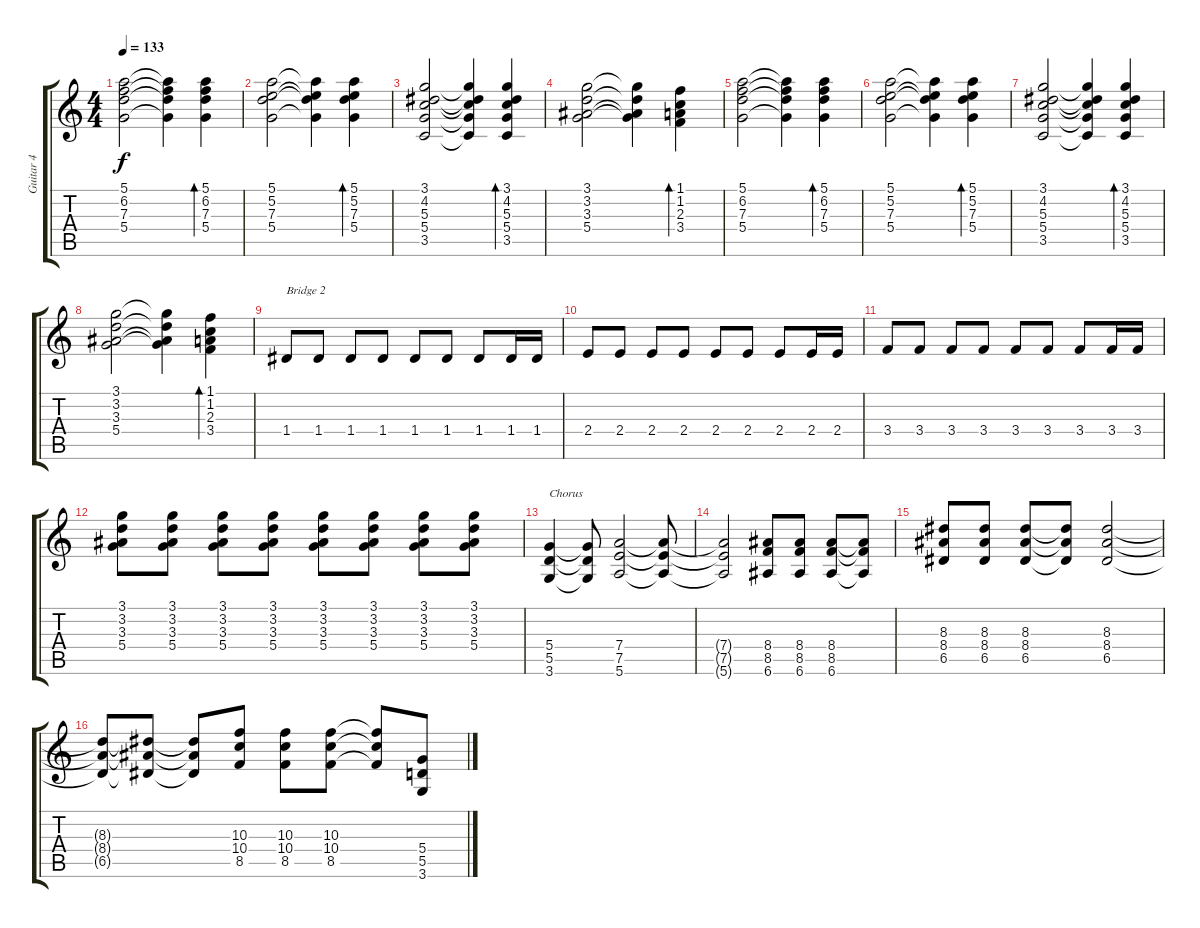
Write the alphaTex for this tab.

\track ("Guitar 4  ( Rhythm Dist. )" "Guitar 4  ") {instrument distortionguitar}
\staff {score tabs}
\tuning (E4 B3 G3 D3 A2 E2) {hide}
\ts (4 4)
\tempo 133
\clef g2
\ks c
(5.1 6.2 7.3 5.4).2{dy f} (5.1{t} 6.2{t} 7.3{t} 5.4{t}).4 (5.1 6.2 7.3 5.4).4{bd 480} |
(5.1 5.2 7.3 5.4).2 (5.1{t} 5.2{t} 7.3{t} 5.4{t}).4 (5.1 5.2 7.3 5.4).4{bd 480} |
(3.1 4.2 5.3 5.4 3.5).2 (3.1{t} 4.2{t} 5.3{t} 5.4{t} 3.5{t}).4 (3.1 4.2 5.3 5.4 3.5).4{bd 480} |
(3.1 3.2 3.3 5.4).2 (3.1{t} 3.2{t} 3.3{t} 5.4{t}).4 (1.1 1.2 2.3 3.4).4{bd 480} |
(5.1 6.2 7.3 5.4).2 (5.1{t} 6.2{t} 7.3{t} 5.4{t}).4 (5.1 6.2 7.3 5.4).4{bd 480} |
(5.1 5.2 7.3 5.4).2 (5.1{t} 5.2{t} 7.3{t} 5.4{t}).4 (5.1 5.2 7.3 5.4).4{bd 480} |
(3.1 4.2 5.3 5.4 3.5).2 (3.1{t} 4.2{t} 5.3{t} 5.4{t} 3.5{t}).4 (3.1 4.2 5.3 5.4 3.5).4{bd 480} |
(3.1 3.2 3.3 5.4).2 (3.1{t} 3.2{t} 3.3{t} 5.4{t}).4 (1.1 1.2 2.3 3.4).4{bd 480} |
1.4.8{txt "Bridge 2"} 1.4.8 1.4.8 1.4.8 1.4.8 1.4.8 1.4.8 1.4.16 1.4.16 |
2.4.8 2.4.8 2.4.8 2.4.8 2.4.8 2.4.8 2.4.8 2.4.16 2.4.16 |
3.4.8 3.4.8 3.4.8 3.4.8 3.4.8 3.4.8 3.4.8 3.4.16 3.4.16 |
(3.1 3.2 3.3 5.4).8 (3.1 3.2 3.3 5.4).8 (3.1 3.2 3.3 5.4).8 (3.1 3.2 3.3 5.4).8 (3.1 3.2 3.3 5.4).8 (3.1 3.2 3.3 5.4).8 (3.1 3.2 3.3 5.4).8 (3.1 3.2 3.3 5.4).8 |
(5.4 5.5 3.6).4{txt "Chorus"} (5.4{t} 5.5{t} 3.6{t}).8 (7.4 7.5 5.6).2 (7.4{t} 7.5{t} 5.6{t}).8 |
(7.4{t} 7.5{t} 5.6{t}).2 (8.4 8.5 6.6).8 (8.4 8.5 6.6).8 (8.4 8.5 6.6).8 (8.4{t} 8.5{t} 6.6{t}).8 |
(8.3 8.4 6.5).8 (8.3 8.4 6.5).8 (8.3 8.4 6.5).8 (8.3{t} 8.4{t} 6.5{t}).8 (8.3 8.4 6.5).2 |
(8.3{t} 8.4{t} 6.5{t}).8 (8.3{t} 8.4{t} 6.5{t}).8 (8.3{t} 8.4{t} 6.5{t}).8 (10.3 10.4 8.5).8 (10.3 10.4 8.5).8 (10.3 10.4 8.5).8 (10.3{t} 10.4{t} 8.5{t}).8 (5.4 5.5 3.6).8
